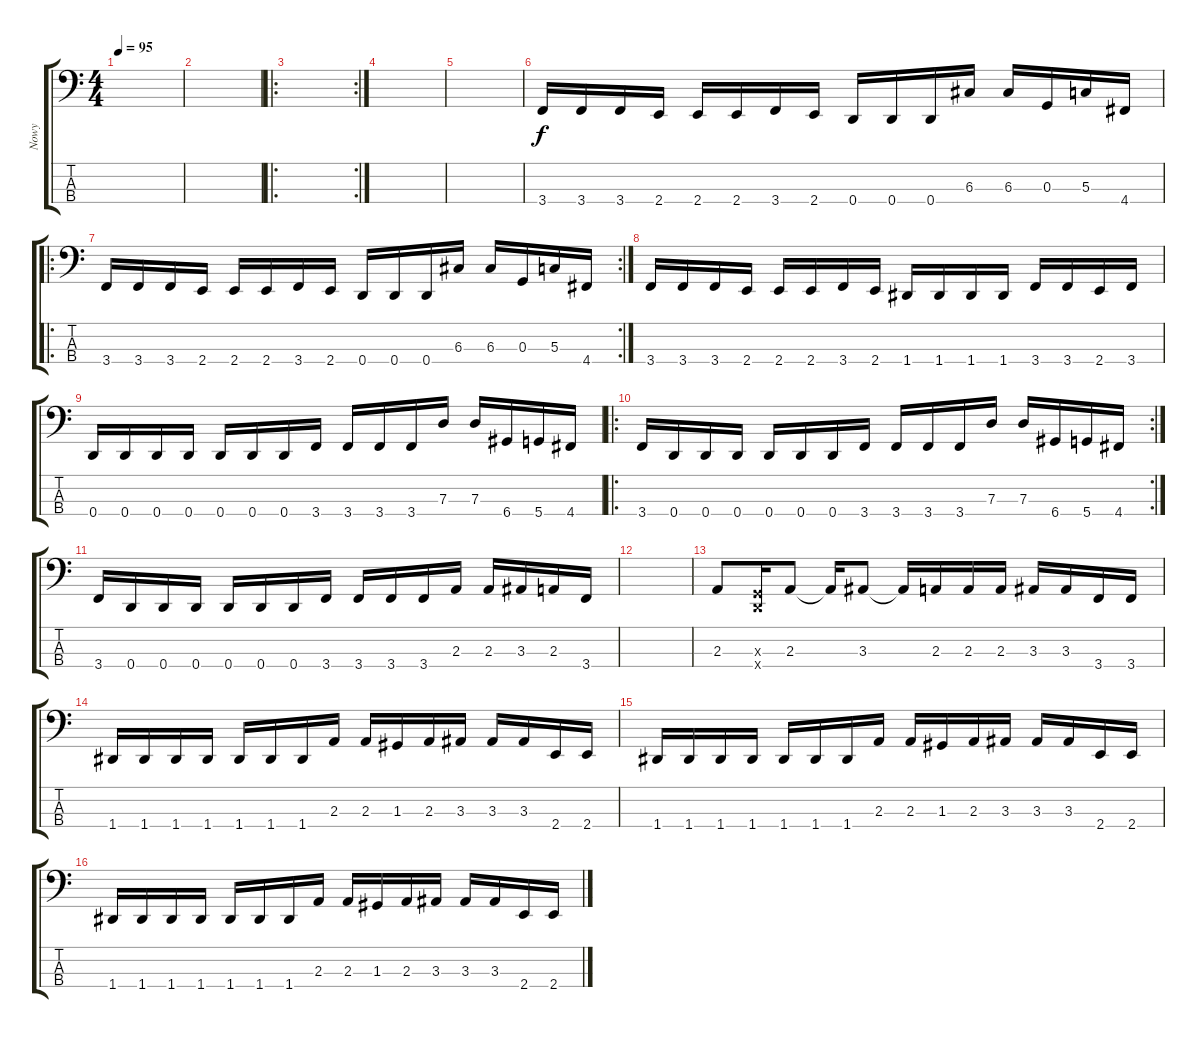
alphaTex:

\track ("Nowy" "Nowy") {instrument electricbassfinger}
\staff {score tabs}
\tuning (F2 C2 G1 D1) {hide}
\ts (4 4)
\tempo 95
\clef f4
\ks c
|
|
\ro
\rc 2
|
|
|
3.4.16 3.4.16 3.4.16 2.4.16 2.4.16 2.4.16 3.4.16 2.4.16 0.4.16 0.4.16 0.4.16 6.3.16 6.3.16 0.3.16 5.3.16 4.4.16 |
\ro
\rc 2
3.4.16 3.4.16 3.4.16 2.4.16 2.4.16 2.4.16 3.4.16 2.4.16 0.4.16 0.4.16 0.4.16 6.3.16 6.3.16 0.3.16 5.3.16 4.4.16 |
3.4.16 3.4.16 3.4.16 2.4.16 2.4.16 2.4.16 3.4.16 2.4.16 1.4.16 1.4.16 1.4.16 1.4.16 3.4.16 3.4.16 2.4.16 3.4.16 |
0.4.16 0.4.16 0.4.16 0.4.16 0.4.16 0.4.16 0.4.16 3.4.16 3.4.16 3.4.16 3.4.16 7.3.16 7.3.16 6.4.16 5.4.16 4.4.16 |
\ro
\rc 2
3.4.16 0.4.16 0.4.16 0.4.16 0.4.16 0.4.16 0.4.16 3.4.16 3.4.16 3.4.16 3.4.16 7.3.16 7.3.16 6.4.16 5.4.16 4.4.16 |
3.4.16 0.4.16 0.4.16 0.4.16 0.4.16 0.4.16 0.4.16 3.4.16 3.4.16 3.4.16 3.4.16 2.3.16 2.3.16 3.3.16 2.3.16 3.4.16 |
|
2.3.8 (0.3{x} 0.4{x}).16 2.3.8 2.3{t}.16 3.3.8 3.3{t}.16 2.3.16 2.3.16 2.3.16 3.3.16 3.3.16 3.4.16 3.4.16 |
1.4.16 1.4.16 1.4.16 1.4.16 1.4.16 1.4.16 1.4.16 2.3.16 2.3.16 1.3.16 2.3.16 3.3.16 3.3.16 3.3.16 2.4.16 2.4.16 |
1.4.16 1.4.16 1.4.16 1.4.16 1.4.16 1.4.16 1.4.16 2.3.16 2.3.16 1.3.16 2.3.16 3.3.16 3.3.16 3.3.16 2.4.16 2.4.16 |
1.4.16 1.4.16 1.4.16 1.4.16 1.4.16 1.4.16 1.4.16 2.3.16 2.3.16 1.3.16 2.3.16 3.3.16 3.3.16 3.3.16 2.4.16 2.4.16
